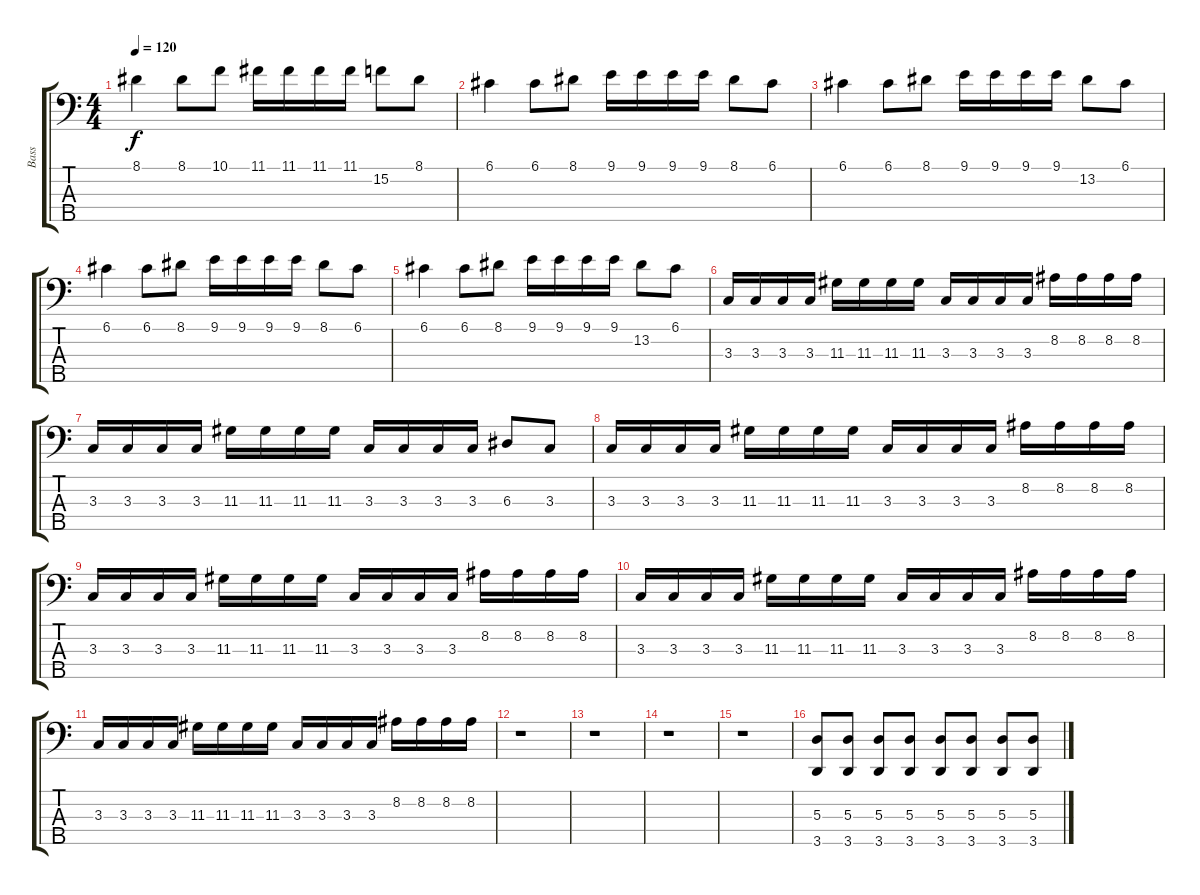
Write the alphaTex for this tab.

\track ("Bass" "Bass") {instrument electricbassfinger}
\staff {score tabs}
\tuning (G2 D2 A1 E1 B0) {hide}
\ts (4 4)
\tempo 120
\clef f4
\ks c
8.1.4{dy f} 8.1.8 10.1.8 11.1.16 11.1.16 11.1.16 11.1.16 15.2.8 8.1.8 |
6.1.4 6.1.8 8.1.8 9.1.16 9.1.16 9.1.16 9.1.16 8.1.8 6.1.8 |
6.1.4 6.1.8 8.1.8 9.1.16 9.1.16 9.1.16 9.1.16 13.2.8 6.1.8 |
6.1.4 6.1.8 8.1.8 9.1.16 9.1.16 9.1.16 9.1.16 8.1.8 6.1.8 |
6.1.4 6.1.8 8.1.8 9.1.16 9.1.16 9.1.16 9.1.16 13.2.8 6.1.8 |
3.3.16 3.3.16 3.3.16 3.3.16 11.3.16 11.3.16 11.3.16 11.3.16 3.3.16 3.3.16 3.3.16 3.3.16 8.2.16 8.2.16 8.2.16 8.2.16 |
3.3.16 3.3.16 3.3.16 3.3.16 11.3.16 11.3.16 11.3.16 11.3.16 3.3.16 3.3.16 3.3.16 3.3.16 6.3.8 3.3.8 |
3.3.16 3.3.16 3.3.16 3.3.16 11.3.16 11.3.16 11.3.16 11.3.16 3.3.16 3.3.16 3.3.16 3.3.16 8.2.16 8.2.16 8.2.16 8.2.16 |
3.3.16 3.3.16 3.3.16 3.3.16 11.3.16 11.3.16 11.3.16 11.3.16 3.3.16 3.3.16 3.3.16 3.3.16 8.2.16 8.2.16 8.2.16 8.2.16 |
3.3.16 3.3.16 3.3.16 3.3.16 11.3.16 11.3.16 11.3.16 11.3.16 3.3.16 3.3.16 3.3.16 3.3.16 8.2.16 8.2.16 8.2.16 8.2.16 |
3.3.16 3.3.16 3.3.16 3.3.16 11.3.16 11.3.16 11.3.16 11.3.16 3.3.16 3.3.16 3.3.16 3.3.16 8.2.16 8.2.16 8.2.16 8.2.16 |
r.1 |
r.1 |
r.1 |
r.1 |
(5.3 3.5).8 (5.3 3.5).8 (5.3 3.5).8 (5.3 3.5).8 (5.3 3.5).8 (5.3 3.5).8 (5.3 3.5).8 (5.3 3.5).8
